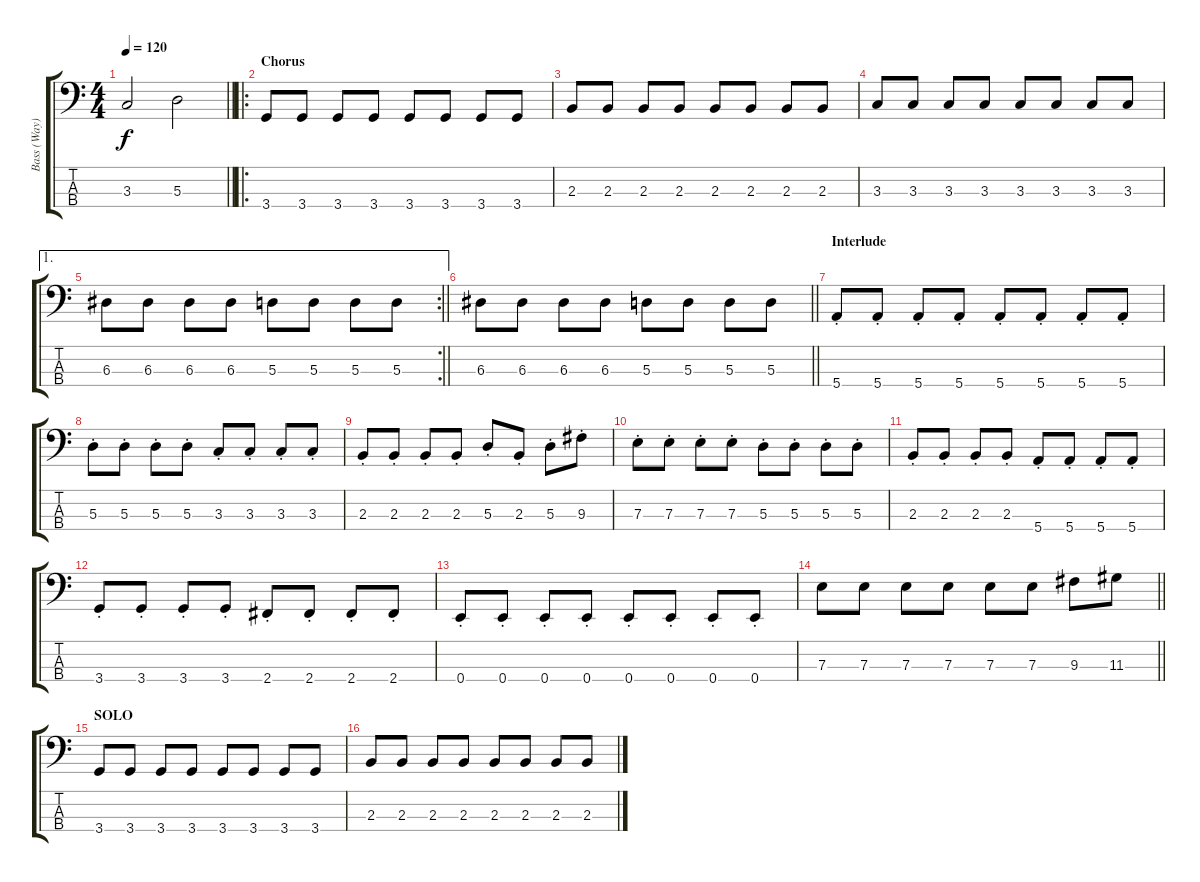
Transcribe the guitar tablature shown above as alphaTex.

\track ("Bass (Way)" "Bass (Way)") {instrument electricbassfinger}
\staff {score tabs}
\tuning (G2 D2 A1 E1) {hide}
\ts (4 4)
\tempo 120
\clef f4
\barLineRight lightlight
\ks c
3.3.2{dy f} 5.3.2 |
\ro
\section ("" "Chorus")
3.4.8 3.4.8 3.4.8 3.4.8 3.4.8 3.4.8 3.4.8 3.4.8 |
2.3.8 2.3.8 2.3.8 2.3.8 2.3.8 2.3.8 2.3.8 2.3.8 |
3.3.8 3.3.8 3.3.8 3.3.8 3.3.8 3.3.8 3.3.8 3.3.8 |
\ae 1
\rc 2
\barLineRight lightlight
6.3.8 6.3.8 6.3.8 6.3.8 5.3.8 5.3.8 5.3.8 5.3.8 |
\barLineRight lightlight
6.3.8 6.3.8 6.3.8 6.3.8 5.3.8 5.3.8 5.3.8 5.3.8 |
\section ("" "Interlude")
5.4{st}.8 5.4{st}.8 5.4{st}.8 5.4{st}.8 5.4{st}.8 5.4{st}.8 5.4{st}.8 5.4{st}.8 |
5.3{st}.8 5.3{st}.8 5.3{st}.8 5.3{st}.8 3.3{st}.8 3.3{st}.8 3.3{st}.8 3.3{st}.8 |
2.3{st}.8 2.3{st}.8 2.3{st}.8 2.3{st}.8 5.3{st}.8 2.3{st}.8 5.3{st}.8 9.3{st}.8 |
7.3{st}.8 7.3{st}.8 7.3{st}.8 7.3{st}.8 5.3{st}.8 5.3{st}.8 5.3{st}.8 5.3{st}.8 |
2.3{st}.8 2.3{st}.8 2.3{st}.8 2.3{st}.8 5.4{st}.8 5.4{st}.8 5.4{st}.8 5.4{st}.8 |
3.4{st}.8 3.4{st}.8 3.4{st}.8 3.4{st}.8 2.4{st}.8 2.4{st}.8 2.4{st}.8 2.4{st}.8 |
0.4{st}.8 0.4{st}.8 0.4{st}.8 0.4{st}.8 0.4{st}.8 0.4{st}.8 0.4{st}.8 0.4{st}.8 |
\barLineRight lightlight
7.3.8 7.3.8 7.3.8 7.3.8 7.3.8 7.3.8 9.3.8 11.3.8 |
\section ("" "SOLO")
3.4.8 3.4.8 3.4.8 3.4.8 3.4.8 3.4.8 3.4.8 3.4.8 |
2.3.8 2.3.8 2.3.8 2.3.8 2.3.8 2.3.8 2.3.8 2.3.8
